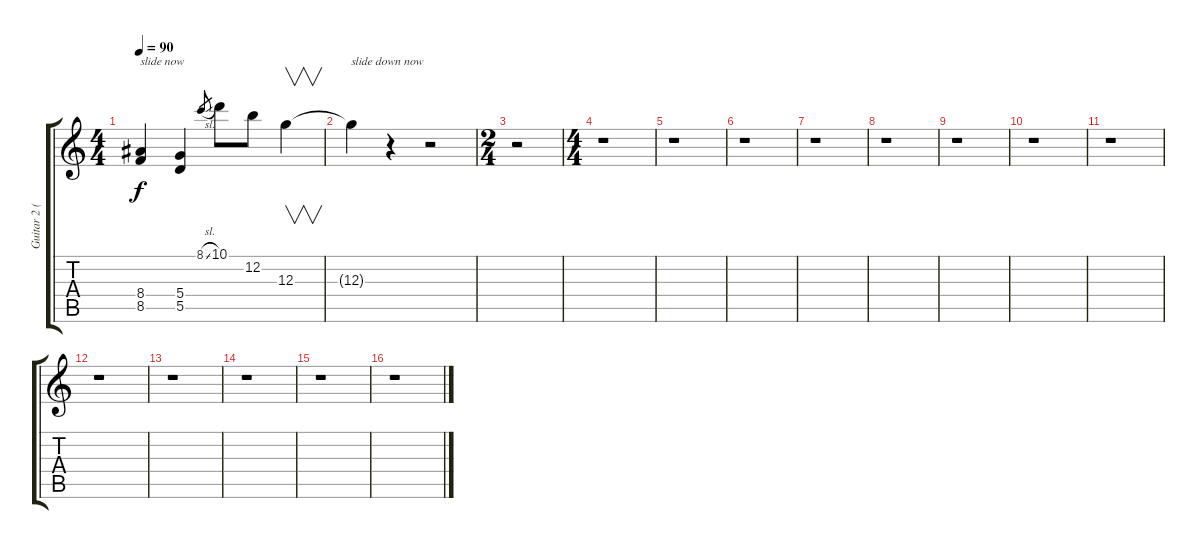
\track ("Guitar 2 (slide)" "Guitar 2 (") {instrument distortionguitar}
\staff {score tabs}
\tuning (E4 B3 G3 D3 A2 E2) {hide}
\ts (4 4)
\tempo 90
\clef g2
\ks c
(8.4{t} 8.5{t}).4{txt "slide now" dy f} (5.4 5.5).4 8.1{sl}.8{gr} 10.1.8 12.2.8 12.3.4{v} |
12.3{t}.4{txt "slide down now"} r.4 r.2 |
\ts (2 4)
r.2 |
\ts (4 4)
r.1 |
r.1 |
r.1 |
r.1 |
r.1 |
r.1 |
r.1 |
r.1 |
r.1 |
r.1 |
r.1 |
r.1 |
r.1
